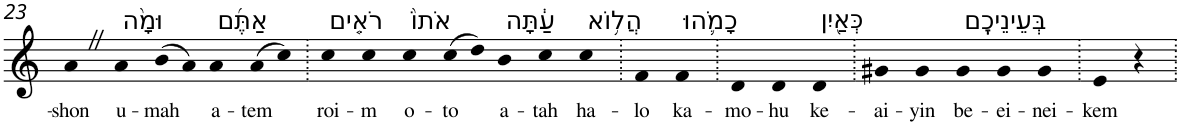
**kern	**text
*part1	*part1
*staff1	*staff1
*I"Piano	*
*I'Pno	*
!!LO:PB:g=z
*clefG2	*
*k[]	*
=23	=23
!	!LO:LY:b
4aZ	-shon
!LO:TX:a:t=וּמָ֨ה	!
!	!LO:LY:b
4a	u-
!	!LO:LY:b
(>8b	-mah
8a)	.
!LO:TX:a:t=אַתֶּ֜ם	!
!	!LO:LY:b
4a	a-
!	!LO:LY:b
(>8a	-tem
8cc)	.
=24.	=24.
!LO:TX:a:t=רֹאִ֤ים	!
!	!LO:LY:b
4cc	roi-
!	!LO:LY:b
4cc	-m
!LO:TX:a:t=אֹתוֹ֙	!
!	!LO:LY:b
4cc	o-
!	!LO:LY:b
(>8cc	-to
8dd)	.
!LO:TX:a:t=עַ֔תָּה	!
!	!LO:LY:b
4b	a-
!	!LO:LY:b
4cc	-tah
!LO:TX:a:t=הֲל֥וֹא	!
!	!LO:LY:b
4cc	ha-
=25.	=25.
!	!LO:LY:b
4f	-lo
!LO:TX:a:t=כָמֹ֛הוּ	!
!	!LO:LY:b
4f	ka-
=26.	=26.
!	!LO:LY:b
4d	-mo-
!	!LO:LY:b
4d	-hu
!LO:TX:a:t=כְּאַ֖יִן	!
!	!LO:LY:b
4d	ke-
=27.	=27.
!	!LO:LY:b
4g#X	-ai-
!	!LO:LY:b
4g#	-yin
!LO:TX:a:t=בְּעֵינֵיכֶֽם	!
!	!LO:LY:b
4g#	be-
!	!LO:LY:b
4g#	-ei-
!	!LO:LY:b
4g#	-nei-
=28.	=28.
!	!LO:LY:b
4e	-kem
4r	.
=.	=.
*-	*-
